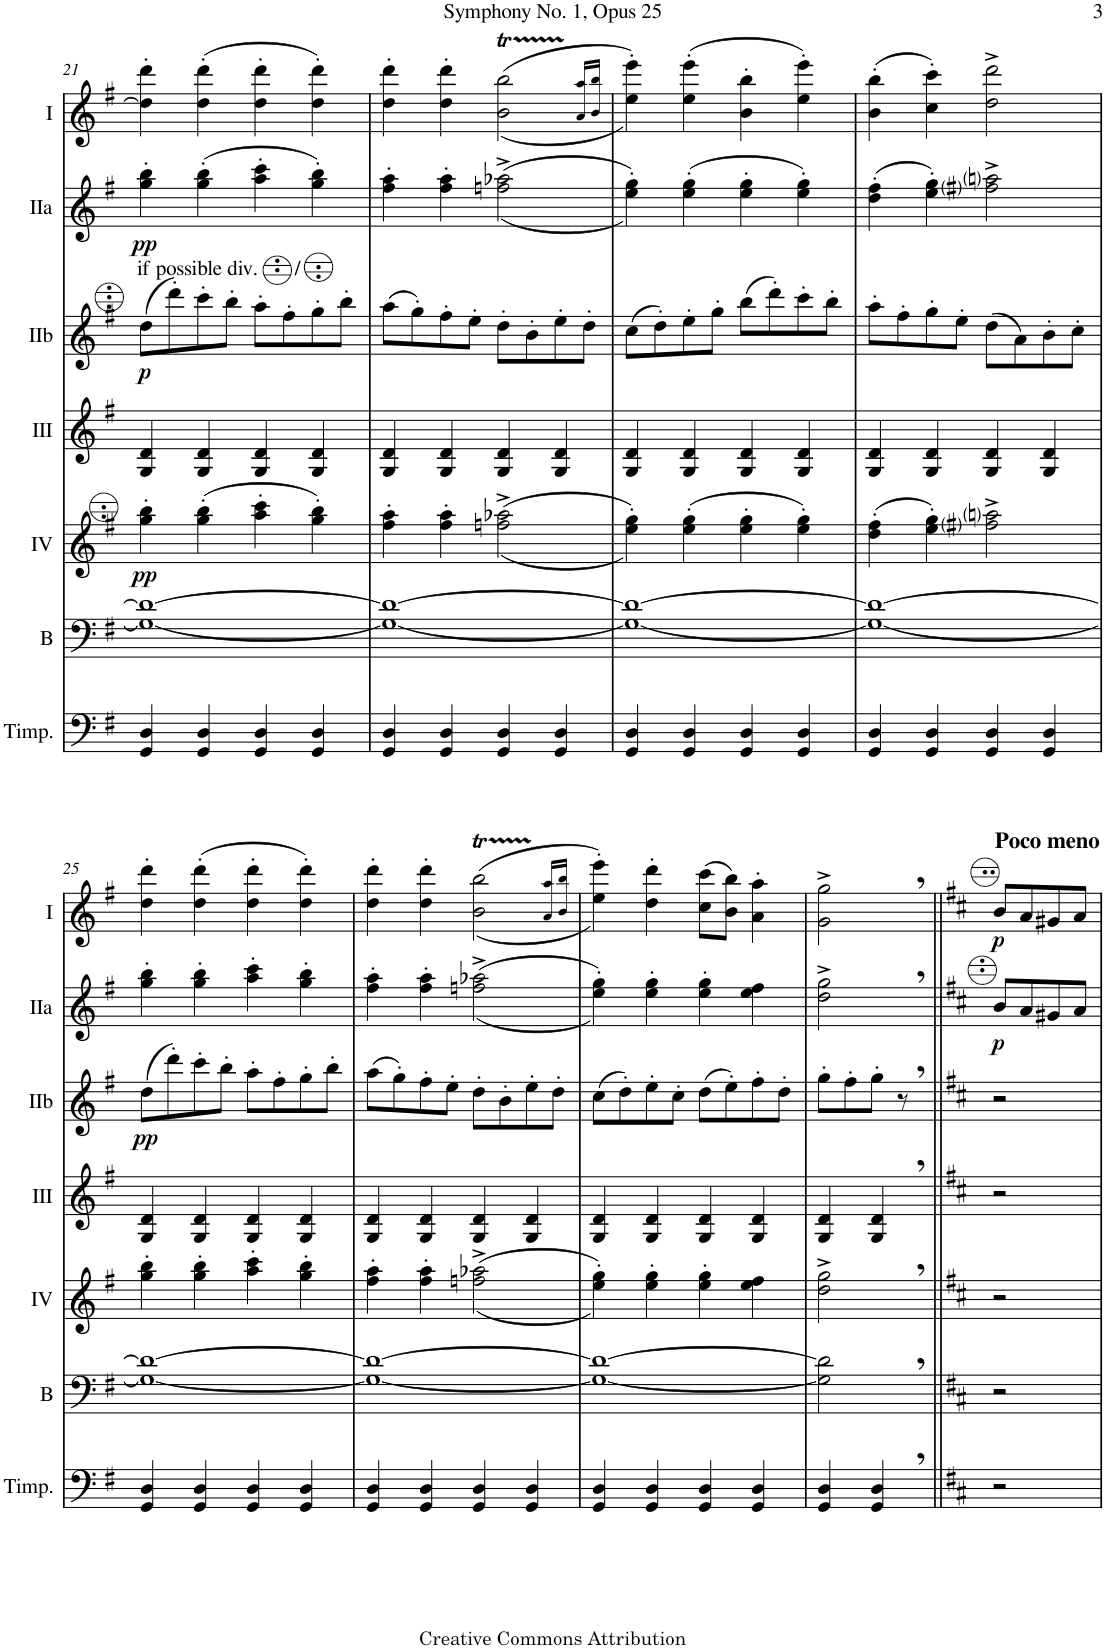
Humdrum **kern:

**kern	**kern	**kern	**dynam	**kern	**kern	**dynam	**kern	**dynam	**kern	**dynam
*part7	*part6	*part5	*part5	*part4	*part3	*part3	*part2	*part2	*part1	*part1
*staff7	*staff6	*staff5	*staff5	*staff4	*staff3	*staff3	*staff2	*staff2	*staff1	*staff1
*I"Timpani	*I"Bass	*I"Acc. 4	*	*I"Acc. 3	*I"Acc. 2b	*	*I"Acc. 2a	*	*I"Acc. 1	*
*I'Timp.	*I'B	*	*	*	*	*	*	*	*	*
!!LO:PB:g=z
*clefF4	*clefF4	*clefG2	*	*clefG2	*clefG2	*	*clefG2	*	*clefG2	*
*	*Trd7c12	*Trd7c12	*	*Trd7c12	*Trd7c12	*	*	*	*	*
*k[f#]	*k[f#]	*k[f#]	*	*k[f#]	*k[f#]	*	*k[f#]	*	*k[f#]	*
*M4/4	*M4/4	*M4/4	*	*M4/4	*M4/4	*	*M4/4	*	*M4/4	*
=21	=21	=21	=21	=21	=21	=21	=21	=21	=21	=21
!	!	!	!	!	!LO:TX:a:t=if possible div.       /	!	!	!	!	!
!	!	!	!LO:DY:b	!	!	!LO:DY:b	!	!LO:DY:b	!	!
4GG/ 4D/	1G_ 1d_	4gg\' 4bb\'	pp	4G/ 4d/	(8dd\L	p	4gg\' 4bb\'	pp	4dd\]' 4ddd\'	.
.	.	.	.	.	8ddd'\)	.	.	.	.	.
4GG/ 4D/	.	(4gg\' 4bb\'	.	4G/ 4d/	8ccc'\	.	(4gg\' 4bb\'	.	(4dd\' 4ddd\'	.
.	.	.	.	.	8bb'\J	.	.	.	.	.
4GG/ 4D/	.	4aa\' 4ccc\'	.	4G/ 4d/	8aa'\L	.	4aa\' 4ccc\'	.	4dd\' 4ddd\'	.
.	.	.	.	.	8ff#'\	.	.	.	.	.
4GG/ 4D/	.	4gg\' 4bb\')	.	4G/ 4d/	8gg'\	.	4gg\' 4bb\')	.	4dd\' 4ddd\')	.
.	.	.	.	.	8bb'\J	.	.	.	.	.
=22	=22	=22	=22	=22	=22	=22	=22	=22	=22	=22
4GG/ 4D/	1G_ 1d_	4ff#\' 4aa\'	.	4G/ 4d/	(8aa\L	.	4ff#\' 4aa\'	.	4dd\' 4ddd\'	.
.	.	.	.	.	8gg'\)	.	.	.	.	.
4GG/ 4D/	.	4ff#\' 4aa\'	.	4G/ 4d/	8ff#'\	.	4ff#\' 4aa\'	.	4dd\' 4ddd\'	.
.	.	.	.	.	8ee'\J	.	.	.	.	.
4GG/ 4D/	.	((<2ffn\^ 2aa-X\^	.	4G/ 4d/	8dd'\L	.	((<2ffn\^ 2aa-X\^	.	((<2b\T 2bb\T	.
.	.	.	.	.	8b'\	.	.	.	.	.
4GG/ 4D/	.	.	.	4G/ 4d/	8ee'\	.	.	.	.	.
.	.	.	.	.	8dd'\J	.	.	.	.	.
.	.	.	.	.	.	.	.	.	16qa/ 16qaa/LL	.
.	.	.	.	.	.	.	.	.	16qb/ 16qbb/JJ	.
=23	=23	=23	=23	=23	=23	=23	=23	=23	=23	=23
4GG/ 4D/	1G_ 1d_	4ee\' 4gg\'))	.	4G/ 4d/	(8cc\L	.	4ee\' 4gg\'))	.	4ee\' 4eee\'))	.
.	.	.	.	.	8dd'\)	.	.	.	.	.
4GG/ 4D/	.	(4ee\' 4gg\'	.	4G/ 4d/	8ee'\	.	(4ee\' 4gg\'	.	(4ee\' 4eee\'	.
.	.	.	.	.	8gg'\J	.	.	.	.	.
4GG/ 4D/	.	4ee\' 4gg\'	.	4G/ 4d/	(8bb\L	.	4ee\' 4gg\'	.	4b\' 4bb\'	.
.	.	.	.	.	8ddd'\)	.	.	.	.	.
4GG/ 4D/	.	4ee\' 4gg\')	.	4G/ 4d/	8ccc'\	.	4ee\' 4gg\')	.	4ee\' 4eee\')	.
.	.	.	.	.	8bb'\J	.	.	.	.	.
=24	=24	=24	=24	=24	=24	=24	=24	=24	=24	=24
4GG/ 4D/	1G_ 1d_	(4dd\' 4ff#\'	.	4G/ 4d/	8aa'\L	.	(4dd\' 4ff#\'	.	(4b\' 4bb\'	.
.	.	.	.	.	8ff#'\	.	.	.	.	.
4GG/ 4D/	.	4ee\' 4gg\')	.	4G/ 4d/	8gg'\	.	4ee\' 4gg\')	.	4cc\' 4ccc\')	.
.	.	.	.	.	8ee'\J	.	.	.	.	.
4GG/ 4D/	.	2ff#i\^ 2aani\^	.	4G/ 4d/	(8dd\L	.	2ff#i\^ 2aani\^	.	2dd\^ 2ddd\^	.
.	.	.	.	.	8a\)	.	.	.	.	.
4GG/ 4D/	.	.	.	4G/ 4d/	8b'\	.	.	.	.	.
.	.	.	.	.	8cc'\J	.	.	.	.	.
!!LO:LB:g=z
=25	=25	=25	=25	=25	=25	=25	=25	=25	=25	=25
!	!	!	!	!	!	!LO:DY:b	!	!	!	!
4GG/ 4D/	1G_ 1d_	4gg\' 4bb\'	.	4G/ 4d/	(8dd\L	pp	4gg\' 4bb\'	.	4dd\' 4ddd\'	.
.	.	.	.	.	8ddd'\)	.	.	.	.	.
4GG/ 4D/	.	4gg\' 4bb\'	.	4G/ 4d/	8ccc'\	.	4gg\' 4bb\'	.	(4dd\' 4ddd\'	.
.	.	.	.	.	8bb'\J	.	.	.	.	.
4GG/ 4D/	.	4aa\' 4ccc\'	.	4G/ 4d/	8aa'\L	.	4aa\' 4ccc\'	.	4dd\' 4ddd\'	.
.	.	.	.	.	8ff#'\	.	.	.	.	.
4GG/ 4D/	.	4gg\' 4bb\'	.	4G/ 4d/	8gg'\	.	4gg\' 4bb\'	.	4dd\' 4ddd\')	.
.	.	.	.	.	8bb'\J	.	.	.	.	.
=26	=26	=26	=26	=26	=26	=26	=26	=26	=26	=26
4GG/ 4D/	1G_ 1d_	4ff#\' 4aa\'	.	4G/ 4d/	(8aa\L	.	4ff#\' 4aa\'	.	4dd\' 4ddd\'	.
.	.	.	.	.	8gg'\)	.	.	.	.	.
4GG/ 4D/	.	4ff#\' 4aa\'	.	4G/ 4d/	8ff#'\	.	4ff#\' 4aa\'	.	4dd\' 4ddd\'	.
.	.	.	.	.	8ee'\J	.	.	.	.	.
4GG/ 4D/	.	((<2ffn\^ 2aa-X\^	.	4G/ 4d/	8dd'\L	.	((<2ffn\^ 2aa-X\^	.	((<2b\T 2bb\T	.
.	.	.	.	.	8b'\	.	.	.	.	.
4GG/ 4D/	.	.	.	4G/ 4d/	8ee'\	.	.	.	.	.
.	.	.	.	.	8dd'\J	.	.	.	.	.
.	.	.	.	.	.	.	.	.	16qa/ 16qaa/LL	.
.	.	.	.	.	.	.	.	.	16qb/ 16qbb/JJ	.
=27	=27	=27	=27	=27	=27	=27	=27	=27	=27	=27
4GG/ 4D/	1G_ 1d_	4ee\' 4gg\'))	.	4G/ 4d/	(8cc\L	.	4ee\' 4gg\'))	.	4ee\' 4eee\'))	.
.	.	.	.	.	8dd'\)	.	.	.	.	.
4GG/ 4D/	.	4ee\' 4gg\'	.	4G/ 4d/	8ee'\	.	4ee\' 4gg\'	.	4dd\' 4ddd\'	.
.	.	.	.	.	8cc'\J	.	.	.	.	.
4GG/ 4D/	.	4ee\' 4gg\'	.	4G/ 4d/	(8dd\L	.	4ee\' 4gg\'	.	(8cc\ 8ccc\L	.
.	.	.	.	.	8ee'\)	.	.	.	8b\ 8bb\J)	.
4GG/ 4D/	.	4ee\ 4ff#\	.	4G/ 4d/	8ff#'\	.	4ee\ 4ff#\	.	4a\' 4aa\'	.
.	.	.	.	.	8dd'\J	.	.	.	.	.
=28	=28	=28	=28	=28	=28	=28	=28	=28	=28	=28
4GG/ 4D/	2G\], 2d\],	2dd\^, 2gg\^,	.	4G/ 4d/	8gg'\L	.	2dd\^, 2gg\^,	.	2g\^, 2gg\^,	.
.	.	.	.	.	8ff#'\	.	.	.	.	.
4GG/, 4D/,	.	.	.	4G/, 4d/,	8gg'\J	.	.	.	.	.
.	.	.	.	.	8r	.	.	.	.	.
=28X3||	=28X3||	=28X3||	=28X3||	=28X3||	=28X3||	=28X3||	=28X3||	=28X3||	=28X3||	=28X3||
*k[f#c#]	*k[f#c#]	*k[f#c#]	*	*k[f#c#]	*k[f#c#]	*	*k[f#c#]	*	*k[f#c#]	*
!	!	!	!	!	!	!	!	!	!LO:TX:a:B:t=Poco meno	!
!	!	!	!	!	!	!	!	!LO:DY:b	!	!LO:DY:b
2r	2r	2r	.	2r	2r	.	8b/L	p	8b/L	p
.	.	.	.	.	.	.	8a/	.	8a/	.
.	.	.	.	.	.	.	8g#X/	.	8g#X/	.
.	.	.	.	.	.	.	8a/J	.	8a/J	.
=	=	=	=	=	=	=	=	=	=	=
*-	*-	*-	*-	*-	*-	*-	*-	*-	*-	*-
